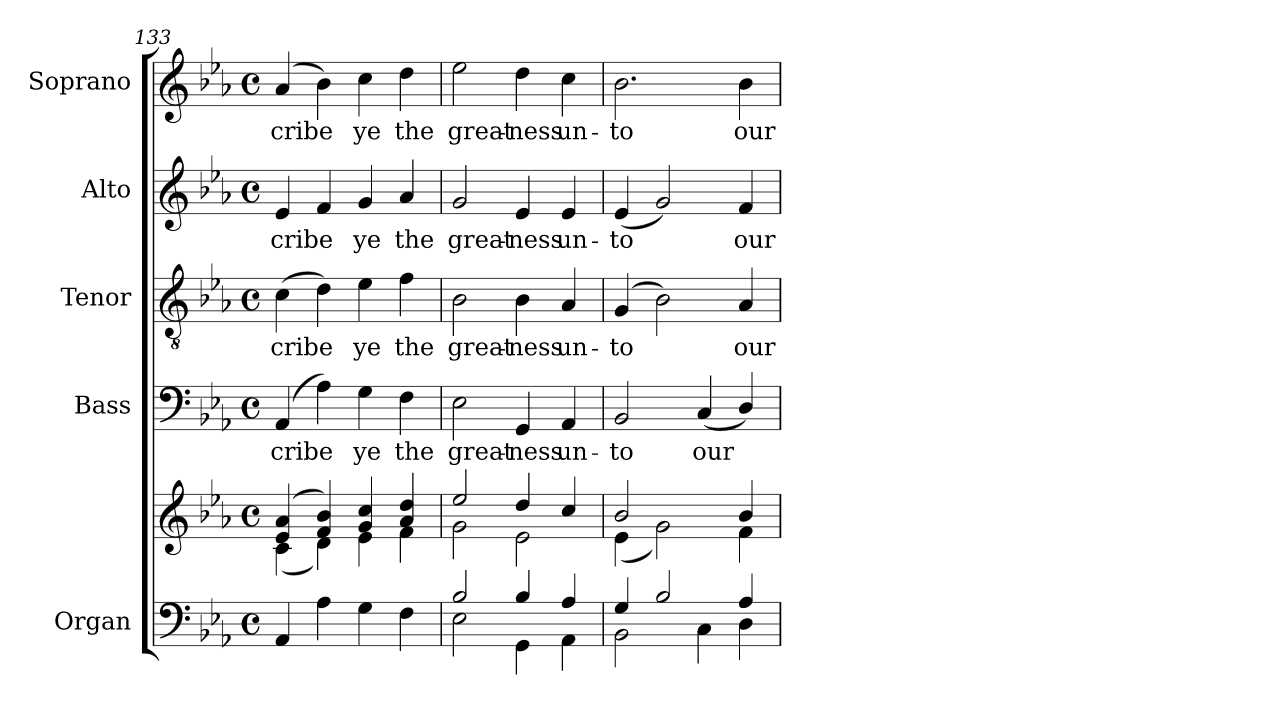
**kern	**kern	**kern	**text	**kern	**text	**kern	**text	**kern	**text
*part5	*part5	*part4	*part4	*part3	*part3	*part2	*part2	*part1	*part1
*staff6	*staff5	*staff4	*staff4	*staff3	*staff3	*staff2	*staff2	*staff1	*staff1
*I"Organ	*	*I"Bass	*	*I"Tenor	*	*I"Alto	*	*I"Soprano	*
*I'Org.	*	*I'B.	*	*I'T.	*	*I'A.	*	*I'S.	*
*clefF4	*clefG2	*clefF4	*	*clefGv2	*	*clefG2	*	*clefG2	*
*	*	*	*	*ITrd7c12	*	*	*	*	*
*k[b-e-a-]	*k[b-e-a-]	*k[b-e-a-]	*	*k[b-e-a-]	*	*k[b-e-a-]	*	*k[b-e-a-]	*
*E-:	*E-:	*E-:	*	*E-:	*	*E-:	*	*E-:	*
*M4/4	*M4/4	*M4/4	*	*M4/4	*	*M4/4	*	*M4/4	*
*met(c)	*met(c)	*met(c)	*	*met(c)	*	*met(c)	*	*met(c)	*
=133	=133	=133	=133	=133	=133	=133	=133	=133	=133
*	*^	*	*	*	*	*	*	*	*
!	!	!	!	!LO:LY:b:color=#000000	!	!	!	!	!	!
!	!	!	!	!	!	!LO:LY:b:color=#000000	!	!	!	!
!	!	!	!	!	!	!	!	!LO:LY:b:color=#000000	!	!
!	!	!	!	!	!	!	!	!	!	!LO:LY:b:color=#000000
4AA-i/	(4e-i/ 4a-i	(4ci\	(4AA-i/	-cribe	(4Ci\	-cribe	4e-i/	-cribe	(4a-i/	-cribe
4A-i\	4fi/ 4b-i)	4di\)	4A-i\)	.	4Di\)	.	4fi/	.	4b-i\)	.
!	!	!	!	!LO:LY:b:color=#000000	!	!	!	!	!	!
!	!	!	!	!	!	!LO:LY:b:color=#000000	!	!	!	!
!	!	!	!	!	!	!	!	!LO:LY:b:color=#000000	!	!
!	!	!	!	!	!	!	!	!	!	!LO:LY:b:color=#000000
4Gi\	4gi/ 4cci	4e-i\	4Gi\	ye	4E-i\	ye	4gi/	ye	4cci\	ye
!	!	!	!	!LO:LY:b:color=#000000	!	!	!	!	!	!
!	!	!	!	!	!	!LO:LY:b:color=#000000	!	!	!	!
!	!	!	!	!	!	!	!	!LO:LY:b:color=#000000	!	!
!	!	!	!	!	!	!	!	!	!	!LO:LY:b:color=#000000
4Fi\	4a-i/ 4ddi	4fi\	4Fi\	the	4Fi\	the	4a-i/	the	4ddi\	the
=134	=134	=134	=134	=134	=134	=134	=134	=134	=134	=134
*^	*	*	*	*	*	*	*	*	*	*
!	!	!	!	!	!LO:LY:b:color=#000000	!	!	!	!	!	!
!	!	!	!	!	!	!	!LO:LY:b:color=#000000	!	!	!	!
!	!	!	!	!	!	!	!	!	!LO:LY:b:color=#000000	!	!
!	!	!	!	!	!	!	!	!	!	!	!LO:LY:b:color=#000000
2B-i/	2E-i\	2ee-i/	2gi\	2E-i\	great-	2BB-i\	great-	2gi/	great-	2ee-i\	great-
!	!	!	!	!	!LO:LY:b:color=#000000	!	!	!	!	!	!
!	!	!	!	!	!	!	!LO:LY:b:color=#000000	!	!	!	!
!	!	!	!	!	!	!	!	!	!LO:LY:b:color=#000000	!	!
!	!	!	!	!	!	!	!	!	!	!	!LO:LY:b:color=#000000
4B-i/	4GGi\	4ddi/	2e-i\	4GGi/	-ness	4BB-i\	-ness	4e-i/	-ness	4ddi\	-ness
!	!	!	!	!	!LO:LY:b:color=#000000	!	!	!	!	!	!
!	!	!	!	!	!	!	!LO:LY:b:color=#000000	!	!	!	!
!	!	!	!	!	!	!	!	!	!LO:LY:b:color=#000000	!	!
!	!	!	!	!	!	!	!	!	!	!	!LO:LY:b:color=#000000
4A-i/	4AA-i\	4cci/	.	4AA-i/	un-	4AA-i/	un-	4e-i/	un-	4cci\	un-
=135	=135	=135	=135	=135	=135	=135	=135	=135	=135	=135	=135
!	!	!	!	!	!LO:LY:b:color=#000000	!	!	!	!	!	!
!	!	!	!	!	!	!	!LO:LY:b:color=#000000	!	!	!	!
!	!	!	!	!	!	!	!	!	!LO:LY:b:color=#000000	!	!
*	*	*	*	*	*	*	*	*^	*	*	*
!	!	!	!	!	!	!	!	!	!	!	!	!LO:LY:b:color=#000000
4Gi/	2BB-i\	2b-i/	(4e-i\	2BB-i/	-to	(4GGi/	-to	(4e-i/	4ryy	-to	2.b-i\	-to
2B-i/	.	.	2gi\)	.	.	2BB-i\)	.	2gi/)	2.ryy	.	.	.
!	!	!	!	!	!LO:LY:b:color=#000000	!	!	!	!	!	!	!
.	4Ci\	4ryy	.	(4Ci/	our	.	.	.	.	.	.	.
!	!	!	!	!	!	!	!LO:LY:b:color=#000000	!	!	!	!	!
!	!	!	!	!	!	!	!	!	!	!LO:LY:b:color=#000000	!	!
!	!	!	!	!	!	!	!	!	!	!	!	!LO:LY:b:color=#000000
4A-i/	4Di\	4b-i/	4fi\	4Di/)	.	4AA-i/	our	4fi/	.	our	4b-i\	our
*v	*v	*	*	*	*	*	*	*v	*v	*	*	*
*	*v	*v	*	*	*	*	*	*	*	*
=	=	=	=	=	=	=	=	=	=
*-	*-	*-	*-	*-	*-	*-	*-	*-	*-
